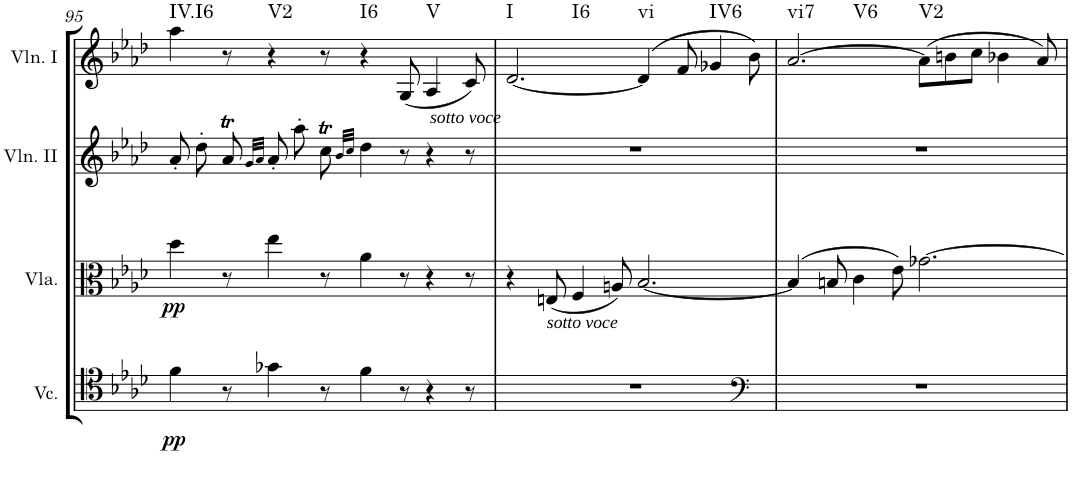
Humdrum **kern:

**kern	**dynam	**kern	**dynam	**kern	**kern	**harte
*part4	*part4	*part3	*part3	*part2	*part1	*part1
*staff4	*staff4	*staff3	*staff3	*staff2	*staff1	*
*I"Violoncello	*	*I"Viola	*	*I"Violin II	*I"Violin I	*
*I'Vc.	*	*I'Vla.	*	*I'Vln. II	*I'Vln. I	*
!!LO:PB:g=z
*clefC4	*	*clefC3	*	*clefG2	*clefG2	*
*k[b-e-a-d-]	*	*k[b-e-a-d-]	*	*k[b-e-a-d-]	*k[b-e-a-d-]	*
*M12/8	*	*M12/8	*	*M12/8	*M12/8	*
=95	=95	=95	=95	=95	=95	=95
!	!LO:DY:b	!	!LO:DY:b	!	!	!LO:H:kt=IV.I6
4f\	pp	4dd-\	pp	8a-'/	4aa-\	N
.	.	.	.	8dd-'\	.	.
8r	.	8r	.	8a-T/	8r	.
.	.	.	.	32qg/LLL	.	.
.	.	.	.	32qa-/JJJ	.	.
!	!	!	!	!	!	!LO:H:kt=V2
4g-X\	.	4ee-\	.	8a-'/	4r	N
.	.	.	.	8aa-'\	.	.
8r	.	8r	.	8cct\	8r	.
.	.	.	.	32qb-/LLL	.	.
.	.	.	.	32qcc/JJJ	.	.
!	!	!	!	!	!	!LO:H:kt=I6
4f\	.	4a-\	.	4dd-\	4r	N
8r	.	8r	.	8r	(8G/	.
!	!	!	!	!	!LO:TX:b:i:t=sotto voce	!LO:H:kt=V
4r	.	4r	.	4r	4A-/	N
8r	.	8r	.	8r	8c/)	.
=96	=96	=96	=96	=96	=96	=96
!	!	!	!	!	!	!LO:H:n=1:kt=I
!	!	!	!	!	!	!LO:H:n=2:kt=I6
1.r	.	4r	.	1.r	[2.d-/	N N
!	!	!LO:TX:b:i:t=sotto voce	!	!	!	!
.	.	(8En/	.	.	.	.
.	.	4F/	.	.	.	.
.	.	8An/)	.	.	.	.
!	!	!	!	!	!	!LO:H:kt=vi
.	.	[2.B-/	.	.	(4d-/]	N
.	.	.	.	.	8f/	.
!	!	!	!	!	!	!LO:H:kt=IV6
.	.	.	.	.	4g-X/	N
*clefF4	*	*	*	*	*	*
.	.	.	.	.	8b-\)	.
=97	=97	=97	=97	=97	=97	=97
!	!	!	!	!	!	!LO:H:n=1:kt=vi7
!	!	!	!	!	!	!LO:H:n=2:kt=V6
1.r	.	(4B-/]	.	1.r	[2.a-/	N N
.	.	8Bn/	.	.	.	.
.	.	4c\	.	.	.	.
.	.	8e-\)	.	.	.	.
!	!	!	!	!	!	!LO:H:kt=V2
.	.	[2.g-X\	.	.	(8a-\L]	N
.	.	.	.	.	8bn\	.
.	.	.	.	.	8cc\J	.
.	.	.	.	.	4b-X\	.
.	.	.	.	.	8a-/)	.
=	=	=	=	=	=	=
*-	*-	*-	*-	*-	*-	*-
